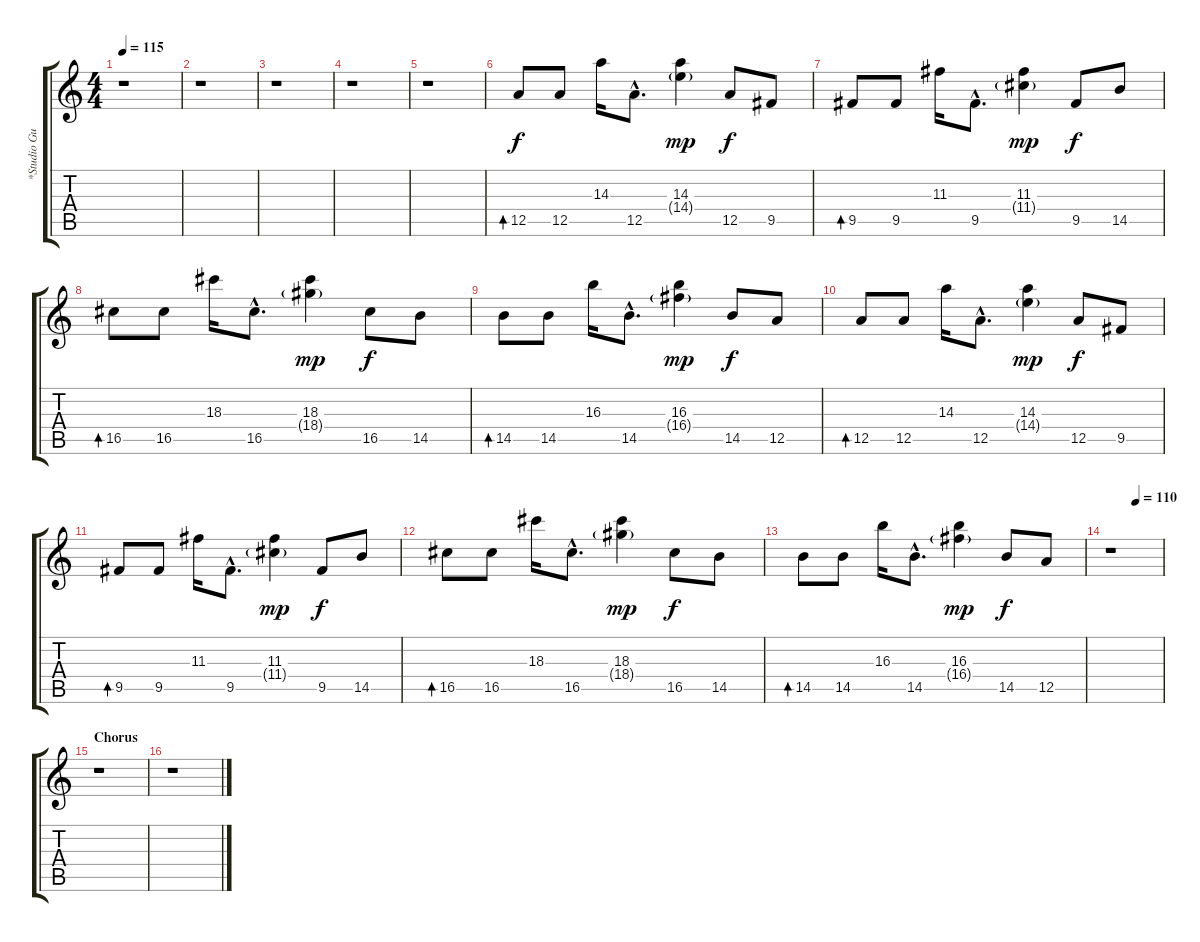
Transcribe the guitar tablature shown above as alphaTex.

\track ("*Studio Guitar " "*Studio Gu") {instrument electricguitarjazz}
\staff {score tabs}
\tuning (E4 B3 G3 D3 A2 E2) {hide}
\ts (4 4)
\tempo 115
\clef g2
\ks c
r.1{dy f} |
r.1 |
r.1 |
r.1 |
r.1 |
12.5.8{bd 240} 12.5.8 14.3.16 12.5{hac}.8{d} (14.3 14.4{g}).4{dy mp} 12.5.8{dy f} 9.5.8 |
9.5.8{bd 240} 9.5.8 11.3.16 9.5{hac}.8{d} (11.3 11.4{g}).4{dy mp} 9.5.8{dy f} 14.5.8 |
16.5.8{bd 240} 16.5.8 18.3.16 16.5{hac}.8{d} (18.3 18.4{g}).4{dy mp} 16.5.8{dy f} 14.5.8 |
14.5.8{bd 240} 14.5.8 16.3.16 14.5{hac}.8{d} (16.3 16.4{g}).4{dy mp} 14.5.8{dy f} 12.5.8 |
12.5.8{bd 240} 12.5.8 14.3.16 12.5{hac}.8{d} (14.3 14.4{g}).4{dy mp} 12.5.8{dy f} 9.5.8 |
9.5.8{bd 240} 9.5.8 11.3.16 9.5{hac}.8{d} (11.3 11.4{g}).4{dy mp} 9.5.8{dy f} 14.5.8 |
16.5.8{bd 240} 16.5.8 18.3.16 16.5{hac}.8{d} (18.3 18.4{g}).4{dy mp} 16.5.8{dy f} 14.5.8 |
14.5.8{bd 240} 14.5.8 16.3.16 14.5{hac}.8{d} (16.3 16.4{g}).4{dy mp} 14.5.8{dy f} 12.5.8 |
\tempo (110 0.5)
r.1 |
\section ("" "Chorus")
r.1 |
r.1
